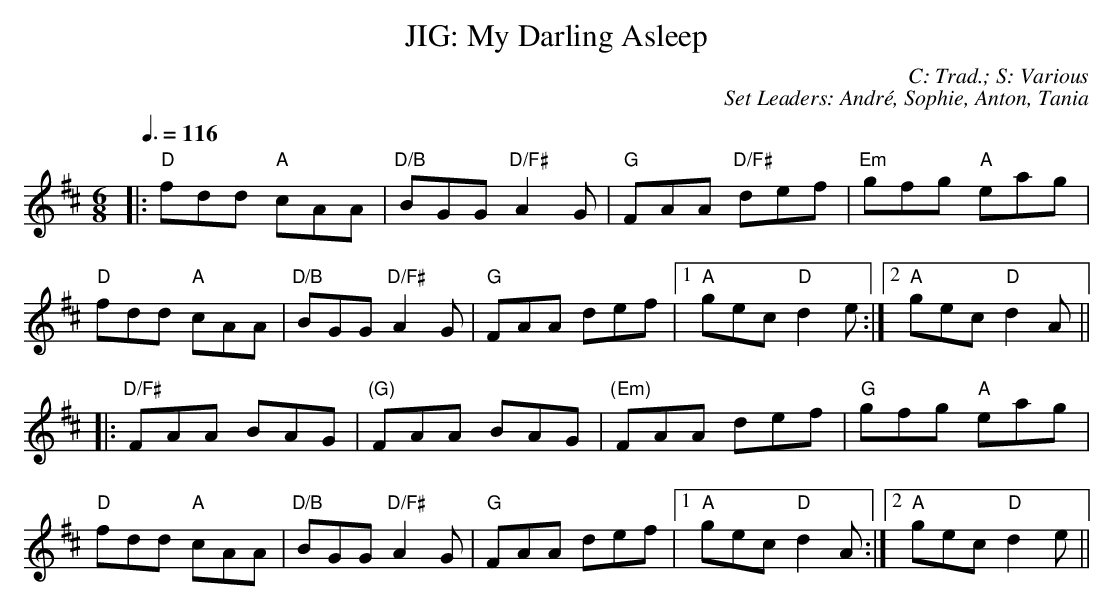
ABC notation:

X:1
T: JIG: My Darling Asleep
C: C: Trad.; S: Various
C: Set Leaders: André, Sophie, Anton, Tania
M: 6/8
L: 1/8
Q: 3/8=116
K: Dmaj
|:"D"fdd "A"cAA|"D/B"BGG "D/F#"A2G|"G"FAA "D/F#"def|"Em"gfg "A"eag|
"D"fdd "A"cAA|"D/B"BGG "D/F#"A2G|"G"FAA def|1 "A"gec "D"d2e:|2 "A"gec "D"d2A||
|:"D/F#"FAA BAG|"(G)"FAA BAG|"(Em)"FAA def|"G"gfg "A"eag|
"D"fdd "A"cAA|"D/B"BGG "D/F#"A2G|"G"FAA def|1 "A"gec "D"d2A:|2 "A"gec "D"d2e||
